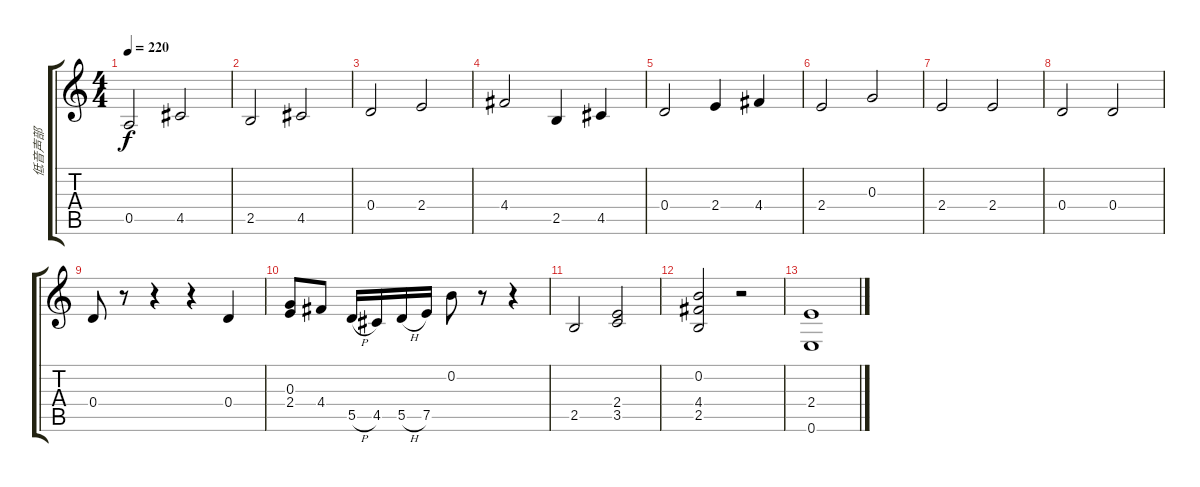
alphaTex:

\track ("低音声部" "低音声部") {instrument acousticguitarnylon}
\staff {score tabs}
\tuning (E4 B3 G3 D3 A2 E2) {hide}
\ts (4 4)
\tempo 220
\clef g2
\ks c
0.5.2{dy f} 4.5.2 |
2.5.2 4.5.2 |
0.4.2 2.4.2 |
4.4.2 2.5.4 4.5.4 |
0.4.2 2.4.4 4.4.4 |
2.4.2 0.3.2 |
2.4.2 2.4.2 |
0.4.2 0.4.2 |
0.4.8 r.8 r.4 r.4 0.4.4 |
(0.3 2.4).8 4.4.8 5.5{h}.16 4.5.16 5.5{h}.16 7.5.16 0.2.8 r.8 r.4 |
2.5.2 (2.4 3.5).2 |
(0.2 4.4 2.5).2 r.2 |
(2.4 0.6).1
